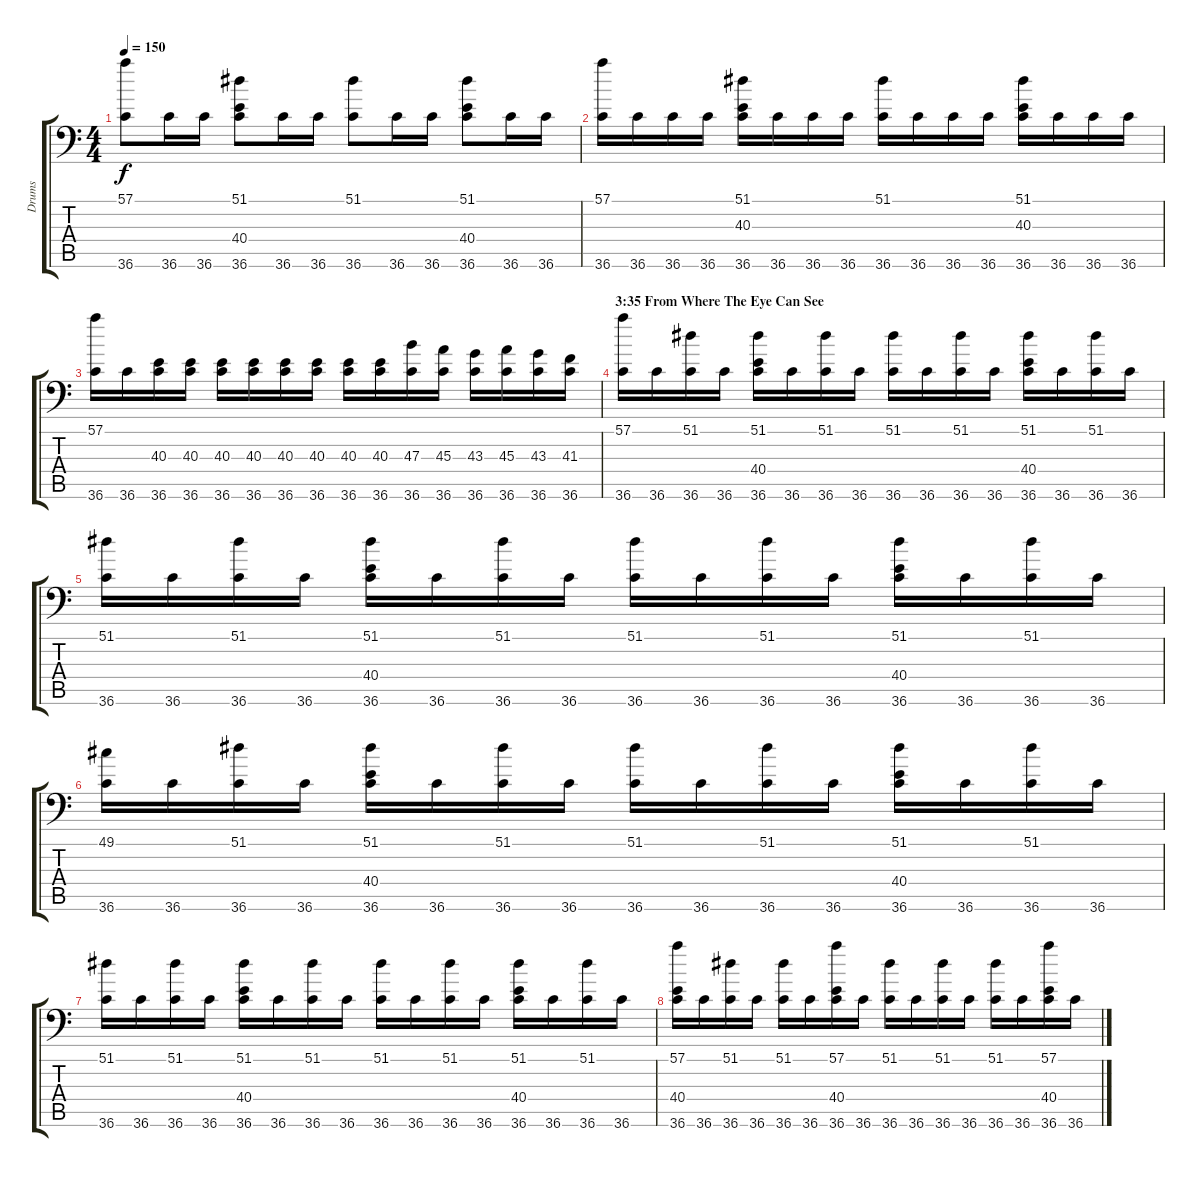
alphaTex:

\track ("Drums" "Drums") {instrument acousticgrandpiano}
\staff {score tabs}
\tuning (C-1 C-1 C-1 C-1 C-1 C-1) {hide}
\ts (4 4)
\tempo 150
\clef f4
\ks c
(57.1 36.6).8{dy f} 36.6.16 36.6.16 (51.1 40.4 36.6).8 36.6.16 36.6.16 (51.1 36.6).8 36.6.16 36.6.16 (51.1 40.4 36.6).8 36.6.16 36.6.16 |
(57.1 36.6).16 36.6.16 36.6.16 36.6.16 (51.1 40.3 36.6).16 36.6.16 36.6.16 36.6.16 (51.1 36.6).16 36.6.16 36.6.16 36.6.16 (51.1 40.3 36.6).16 36.6.16 36.6.16 36.6.16 |
(57.1 36.6).16 36.6.16 (40.3 36.6).16 (40.3 36.6).16 (40.3 36.6).16 (40.3 36.6).16 (40.3 36.6).16 (40.3 36.6).16 (40.3 36.6).16 (40.3 36.6).16 (47.3 36.6).16 (45.3 36.6).16 (43.3 36.6).16 (45.3 36.6).16 (43.3 36.6).16 (41.3 36.6).16 |
\section ("" "3:35 From Where The Eye Can See")
(57.1 36.6).16 36.6.16 (51.1 36.6).16 36.6.16 (51.1 40.4 36.6).16 36.6.16 (51.1 36.6).16 36.6.16 (51.1 36.6).16 36.6.16 (51.1 36.6).16 36.6.16 (51.1 40.4 36.6).16 36.6.16 (51.1 36.6).16 36.6.16 |
(51.1 36.6).16 36.6.16 (51.1 36.6).16 36.6.16 (51.1 40.4 36.6).16 36.6.16 (51.1 36.6).16 36.6.16 (51.1 36.6).16 36.6.16 (51.1 36.6).16 36.6.16 (51.1 40.4 36.6).16 36.6.16 (51.1 36.6).16 36.6.16 |
(49.1 36.6).16 36.6.16 (51.1 36.6).16 36.6.16 (51.1 40.4 36.6).16 36.6.16 (51.1 36.6).16 36.6.16 (51.1 36.6).16 36.6.16 (51.1 36.6).16 36.6.16 (51.1 40.4 36.6).16 36.6.16 (51.1 36.6).16 36.6.16 |
(51.1 36.6).16 36.6.16 (51.1 36.6).16 36.6.16 (51.1 40.4 36.6).16 36.6.16 (51.1 36.6).16 36.6.16 (51.1 36.6).16 36.6.16 (51.1 36.6).16 36.6.16 (51.1 40.4 36.6).16 36.6.16 (51.1 36.6).16 36.6.16 |
(57.1 40.4 36.6).16 36.6.16 (51.1 36.6).16 36.6.16 (51.1 36.6).16 36.6.16 (57.1 40.4 36.6).16 36.6.16 (51.1 36.6).16 36.6.16 (51.1 36.6).16 36.6.16 (51.1 36.6).16 36.6.16 (57.1 40.4 36.6).16 36.6.16
